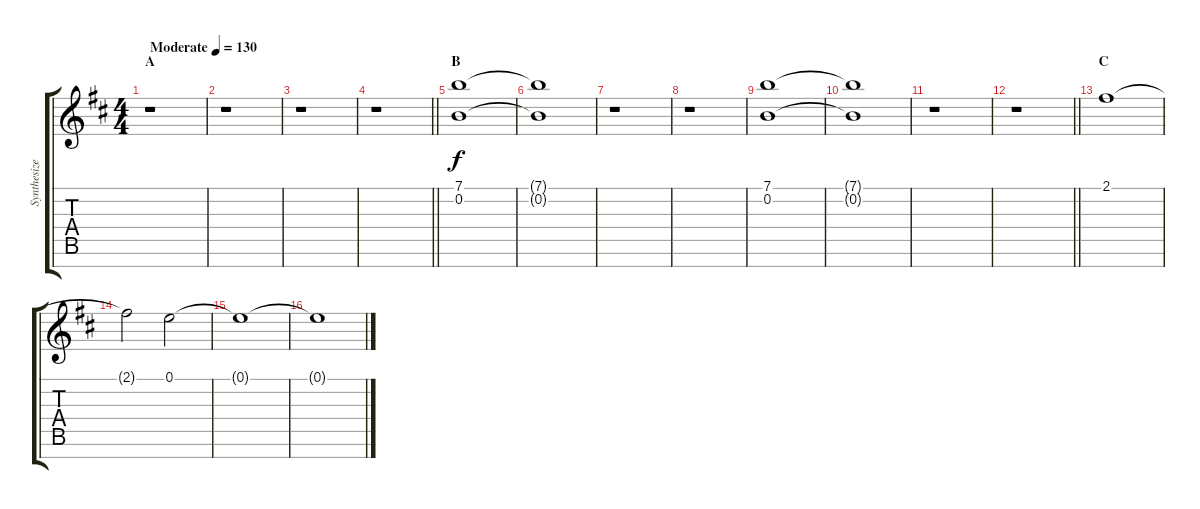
\track ("Synthesizer" "Synthesize") {instrument pad2warm}
\staff {score tabs}
\tuning (E5 B4 G4 D4 A3 E3 B2) {hide}
\ts (4 4)
\section ("" "A")
\tempo (130 "Moderate")
\clef g2
\ks d
r.1{dy f instrument pad2warm} |
r.1 |
r.1 |
\barLineRight lightlight
r.1 |
\section ("" "B")
(7.1 0.2).1 |
(7.1{t} 0.2{t}).1 |
r.1 |
r.1 |
(7.1 0.2).1 |
(7.1{t} 0.2{t}).1 |
r.1 |
\barLineRight lightlight
r.1 |
\section ("" "C")
2.1.1 |
2.1{t}.2 0.1.2 |
0.1{t}.1 |
0.1{t}.1
